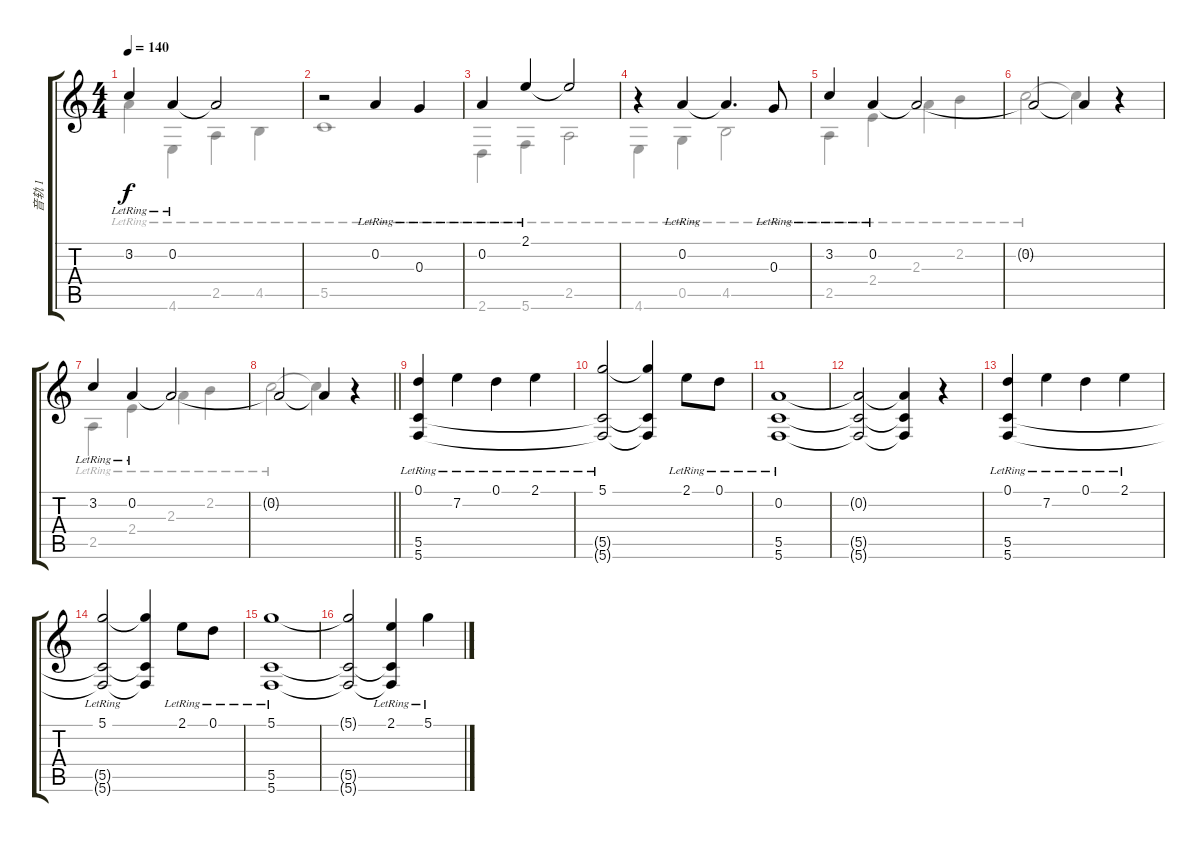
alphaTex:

\track ("音轨 1" "音轨 1") {instrument acousticguitarsteel}
\staff {score tabs}
\tuning (D4 A3 G3 D3 G2 C2) {hide}
\voice
\ts (4 4)
\tempo 140
\clef g2
\ks c
3.2{lr}.4{dy f} 0.2{lr}.4 0.2{t}.2 |
r.2 0.2{lr}.4 0.3{lr}.4 |
0.2{lr}.4 2.1{lr}.4 2.1{t}.2 |
r.4 0.2{lr}.4 0.2{t}.4{d} 0.3{lr}.8 |
3.2{lr}.4 0.2{lr}.4 0.2{t}.2 |
0.2{t}.2 0.2{t}.4 r.4 |
3.2{lr}.4 0.2{lr}.4 0.2{t}.2 |
\barLineRight lightlight
0.2{t}.2 0.2{t}.4 r.4 |
(0.1{lr} 5.5{lr} 5.6{lr}).4 7.2{lr}.4 0.1{lr}.4 2.1{lr}.4 |
(5.1{lr} 5.5{t} 5.6{t}).2 (5.1{t} 5.5{t} 5.6{t}).4 2.1{lr}.8 0.1{lr}.8 |
(0.2{lr} 5.5{lr} 5.6{lr}).1 |
(0.2{t} 5.5{t} 5.6{t}).2 (0.2{t} 5.5{t} 5.6{t}).4 r.4 |
(0.1{lr} 5.5{lr} 5.6{lr}).4 7.2{lr}.4 0.1{lr}.4 2.1{lr}.4 |
(5.1{lr} 5.5{t} 5.6{t}).2 (5.1{t} 5.5{t} 5.6{t}).4 2.1{lr}.8 0.1{lr}.8 |
(5.1{lr} 5.5{lr} 5.6{lr}).1 |
(5.1{t} 5.5{t} 5.6{t}).2 (2.1{lr} 5.5{t} 5.6{t}).4 5.1{lr}.4
\voice
\clef g2
\ottava regular
\simile none
\ks c
0.2{lr}.4{dy f} 4.6{lr}.4 2.5{lr}.4 4.5{lr}.4 |
5.5{lr}.1 |
2.6{lr}.4 5.6{lr}.4 2.5{lr}.2 |
4.6{lr}.4 0.5{lr}.4 4.5{lr}.2 |
2.5{lr}.4 2.4{lr}.4 2.3{lr}.4 2.2{lr}.4 |
3.2{lr}.2 3.2{t}.4 r.4 |
2.5{lr}.4 2.4{lr}.4 2.3{lr}.4 2.2{lr}.4 |
\barLineRight lightlight
3.2{lr}.2 3.2{t}.4 r.4 |
|
|
|
|
|
|
|
